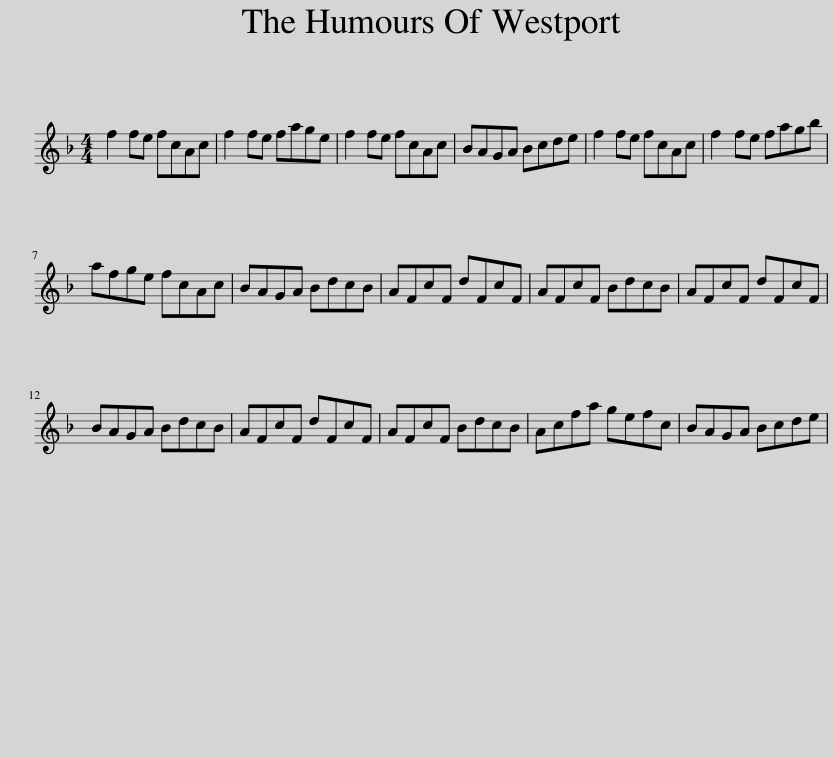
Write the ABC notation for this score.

X:1
L:1/8
M:4/4
I:linebreak $
K:F
V:1 treble
V:1
 f2 fe fcAc | f2 fe fage | f2 fe fcAc | BAGA Bcde | f2 fe fcAc | %5
 f2 fe fagb |$ afge fcAc | BAGA BdcB | AFcF dFcF | AFcF BdcB | %10
 AFcF dFcF |$ BAGA BdcB | AFcF dFcF | AFcF BdcB | Acfa gefc | %15
 BAGA Bcde | %16
